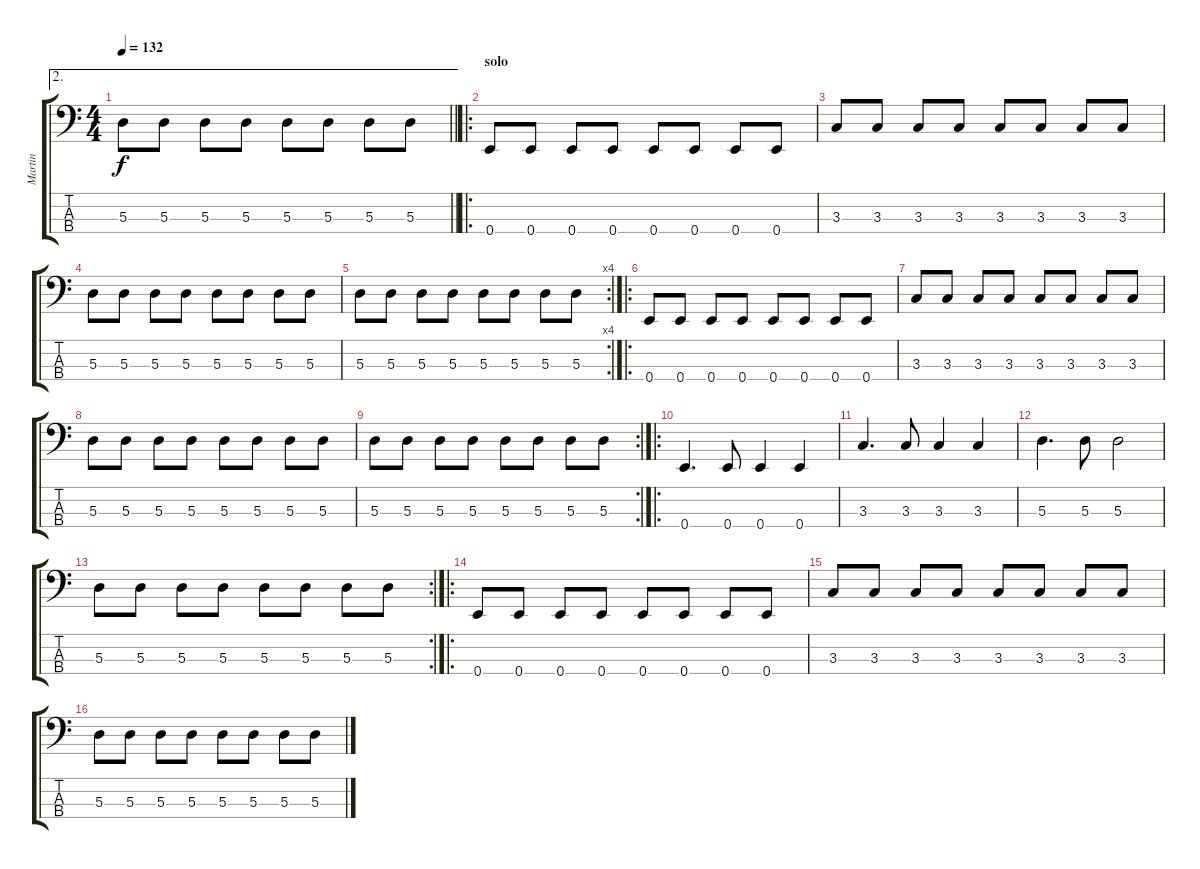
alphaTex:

\track ("Martin" "Martin") {instrument electricbassfinger}
\staff {score tabs}
\tuning (G2 D2 A1 E1) {hide}
\ae 2
\ts (4 4)
\tempo 132
\clef f4
\barLineRight lightlight
\ks c
5.3.8{dy f} 5.3.8 5.3.8 5.3.8 5.3.8 5.3.8 5.3.8 5.3.8 |
\ro
\section ("" "solo")
0.4.8 0.4.8 0.4.8 0.4.8 0.4.8 0.4.8 0.4.8 0.4.8 |
3.3.8 3.3.8 3.3.8 3.3.8 3.3.8 3.3.8 3.3.8 3.3.8 |
5.3.8 5.3.8 5.3.8 5.3.8 5.3.8 5.3.8 5.3.8 5.3.8 |
\rc 4
5.3.8 5.3.8 5.3.8 5.3.8 5.3.8 5.3.8 5.3.8 5.3.8 |
\ro
0.4.8 0.4.8 0.4.8 0.4.8 0.4.8 0.4.8 0.4.8 0.4.8 |
3.3.8 3.3.8 3.3.8 3.3.8 3.3.8 3.3.8 3.3.8 3.3.8 |
5.3.8 5.3.8 5.3.8 5.3.8 5.3.8 5.3.8 5.3.8 5.3.8 |
\rc 2
5.3.8 5.3.8 5.3.8 5.3.8 5.3.8 5.3.8 5.3.8 5.3.8 |
\ro
0.4.4{d} 0.4.8 0.4.4 0.4.4 |
3.3.4{d} 3.3.8 3.3.4 3.3.4 |
5.3.4{d} 5.3.8 5.3.2 |
\rc 2
5.3.8 5.3.8 5.3.8 5.3.8 5.3.8 5.3.8 5.3.8 5.3.8 |
\ro
0.4.8 0.4.8 0.4.8 0.4.8 0.4.8 0.4.8 0.4.8 0.4.8 |
3.3.8 3.3.8 3.3.8 3.3.8 3.3.8 3.3.8 3.3.8 3.3.8 |
5.3.8 5.3.8 5.3.8 5.3.8 5.3.8 5.3.8 5.3.8 5.3.8
